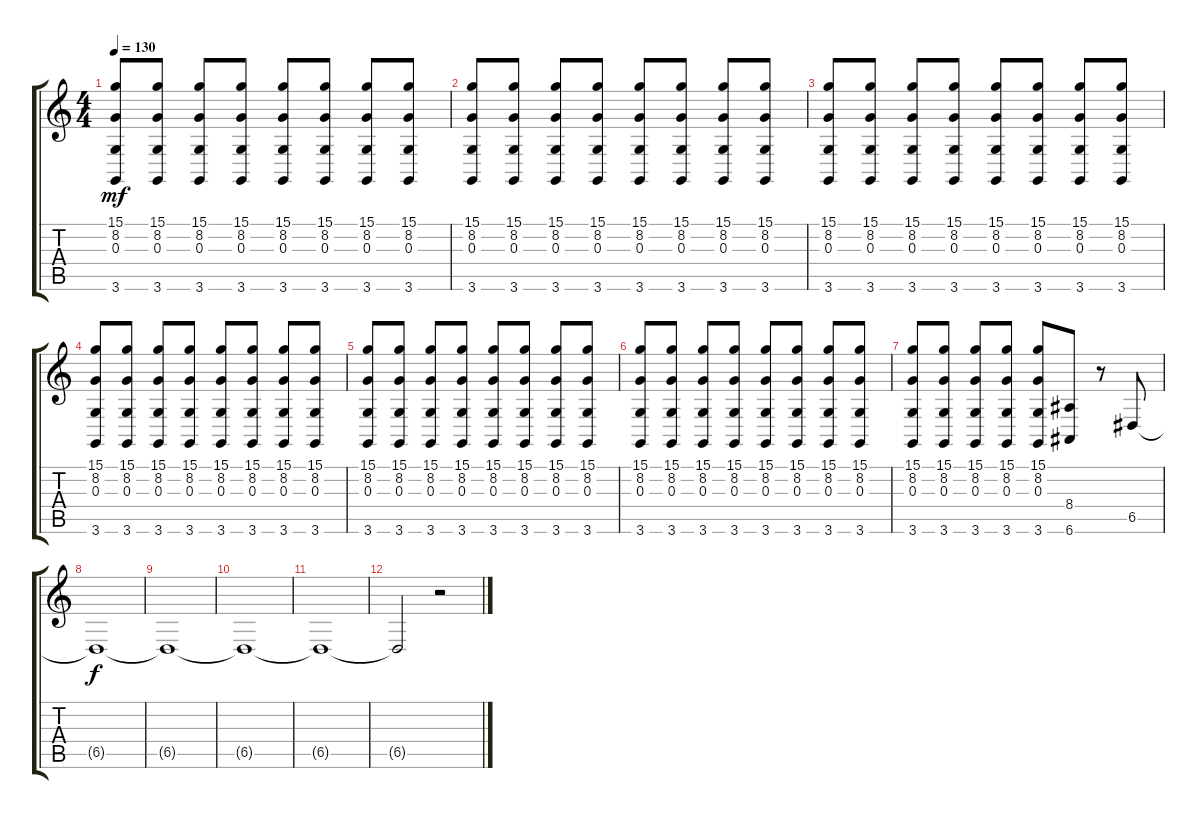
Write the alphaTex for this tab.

\track "" {instrument stringensemble1}
\staff {score tabs}
\tuning (E4 B3 G3 D3 A2 E2) {hide}
\ts (4 4)
\tempo 130
\clef g2
\ks c
(15.1 8.2 0.3 3.6).8{dy mf} (15.1 8.2 0.3 3.6).8 (15.1 8.2 0.3 3.6).8 (15.1 8.2 0.3 3.6).8 (15.1 8.2 0.3 3.6).8 (15.1 8.2 0.3 3.6).8 (15.1 8.2 0.3 3.6).8 (15.1 8.2 0.3 3.6).8 |
(15.1 8.2 0.3 3.6).8 (15.1 8.2 0.3 3.6).8 (15.1 8.2 0.3 3.6).8 (15.1 8.2 0.3 3.6).8 (15.1 8.2 0.3 3.6).8 (15.1 8.2 0.3 3.6).8 (15.1 8.2 0.3 3.6).8 (15.1 8.2 0.3 3.6).8 |
(15.1 8.2 0.3 3.6).8 (15.1 8.2 0.3 3.6).8 (15.1 8.2 0.3 3.6).8 (15.1 8.2 0.3 3.6).8 (15.1 8.2 0.3 3.6).8 (15.1 8.2 0.3 3.6).8 (15.1 8.2 0.3 3.6).8 (15.1 8.2 0.3 3.6).8 |
(15.1 8.2 0.3 3.6).8 (15.1 8.2 0.3 3.6).8 (15.1 8.2 0.3 3.6).8 (15.1 8.2 0.3 3.6).8 (15.1 8.2 0.3 3.6).8 (15.1 8.2 0.3 3.6).8 (15.1 8.2 0.3 3.6).8 (15.1 8.2 0.3 3.6).8 |
(15.1 8.2 0.3 3.6).8 (15.1 8.2 0.3 3.6).8 (15.1 8.2 0.3 3.6).8 (15.1 8.2 0.3 3.6).8 (15.1 8.2 0.3 3.6).8 (15.1 8.2 0.3 3.6).8 (15.1 8.2 0.3 3.6).8 (15.1 8.2 0.3 3.6).8 |
(15.1 8.2 0.3 3.6).8 (15.1 8.2 0.3 3.6).8 (15.1 8.2 0.3 3.6).8 (15.1 8.2 0.3 3.6).8 (15.1 8.2 0.3 3.6).8 (15.1 8.2 0.3 3.6).8 (15.1 8.2 0.3 3.6).8 (15.1 8.2 0.3 3.6).8 |
(15.1 8.2 0.3 3.6).8 (15.1 8.2 0.3 3.6).8 (15.1 8.2 0.3 3.6).8 (15.1 8.2 0.3 3.6).8 (15.1 8.2 0.3 3.6).8 (8.4 6.6).8 r.8 6.5.8 |
6.5{t}.1{dy f} |
6.5{t}.1 |
6.5{t}.1 |
6.5{t}.1 |
6.5{t}.2 r.2
